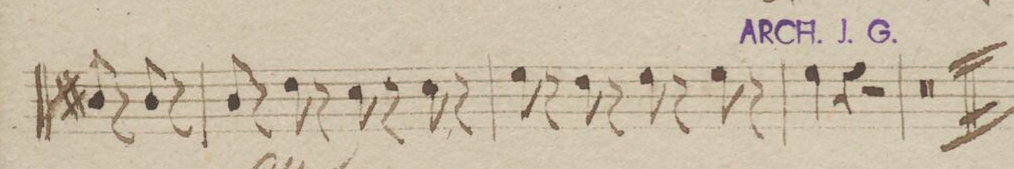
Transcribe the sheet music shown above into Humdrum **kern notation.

**kern	**dynam
*I"Viola	*
*clefC3	*
*k[b-]	*
*met(c)	*
*M4/4	*
8c#X/	.
8r	.
8c#/	.
8r	.
=21	=21
8c/	.
8r	.
8e\	.
8r	.
8d\	.
8r	.
8d\	.
8r	.
=22	=22
8f\	.
8r	.
8e\	.
8r	.
8f\	.
8r	.
8f\	.
8r	.
=23	=23
*4\right	*
4f\	.
4r	.
2r	.
=24	=24
1r	.
==	==
*-	*-
